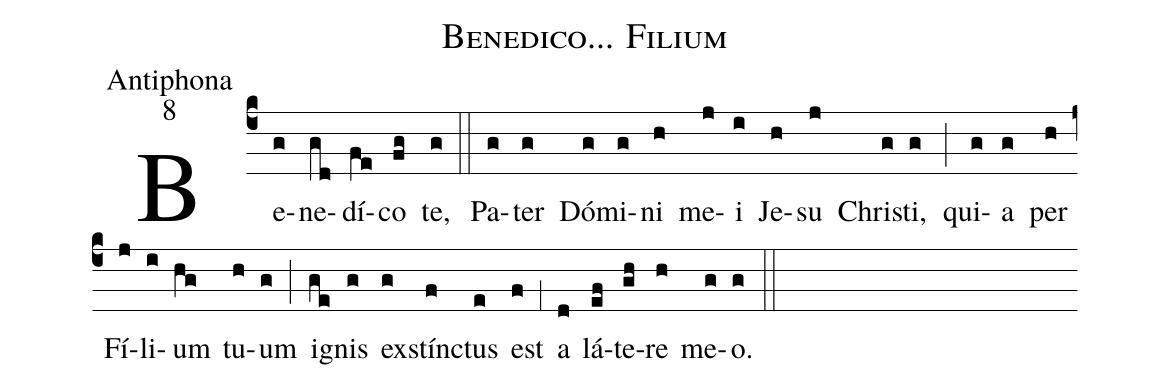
name:Benedico... Filium;
office-part:Antiphona;
mode:8;
%%
(c4) Be(g)ne(gd)dí(fe)co(fg) te,(g) (::) Pa(g)ter(g) Dó(g)mi(g)ni(h) me(j)i(i) Je(h)su(j) Chri(g)sti,(g) (;) qui(g)a(g) per(h) Fí(j)li(i)um(hg) tu(h)um(g) (;) i(ge)gnis(g) ex(g)stín(f)ctus(e) est(f) (;1) a(d) lá(ef)te(gh)re(h) me(g)o.(g) (::)
